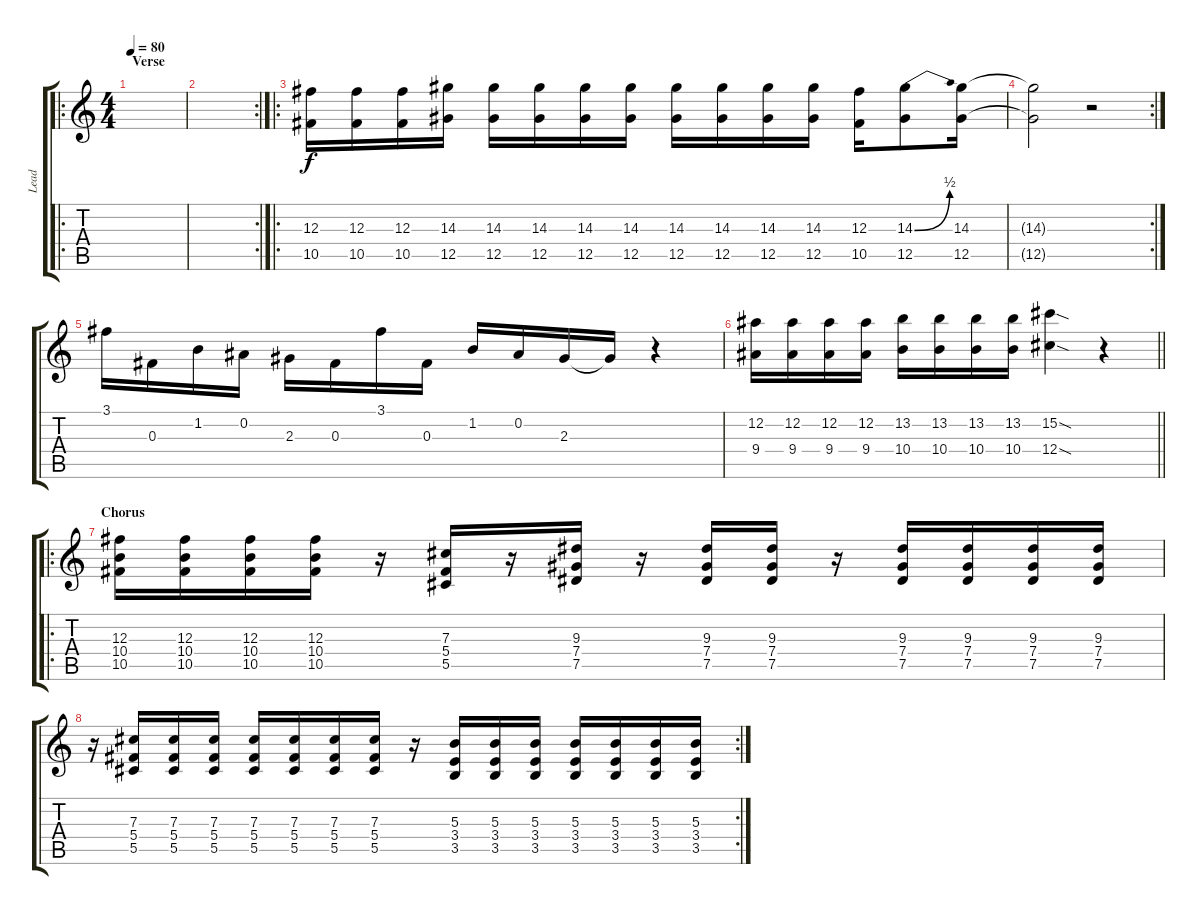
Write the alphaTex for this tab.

\track ("Lead" "Lead") {instrument distortionguitar}
\staff {score tabs}
\tuning (Eb4 Bb3 Gb3 Db3 Ab2 Db2) {hide}
\ro
\ts (4 4)
\section ("" "Verse")
\tempo 80
\clef g2
\ks c
|
\rc 2
|
\ro
(12.3 10.5).16 (12.3 10.5).16 (12.3 10.5).16 (14.3 12.5).16 (14.3 12.5).16 (14.3 12.5).16 (14.3 12.5).16 (14.3 12.5).16 (14.3 12.5).16 (14.3 12.5).16 (14.3 12.5).16 (14.3 12.5).16 (12.3 10.5).16 (14.3{be (bend 0 0 60 2)} 12.5).8 (14.3 12.5).16 |
\rc 2
(14.3{t} 12.5{t}).2 r.2 |
3.1.16 0.3.16 1.2.16 0.2.16 2.3.16 0.3.16 3.1.16 0.3.16 1.2.16 0.2.16 2.3.16 2.3{t}.16 r.4 |
\barLineRight lightlight
(12.2 9.4).16 (12.2 9.4).16 (12.2 9.4).16 (12.2 9.4).16 (13.2 10.4).16 (13.2 10.4).16 (13.2 10.4).16 (13.2 10.4).16 (15.2{sod} 12.4{sod}).4 r.4 |
\ro
\section ("" "Chorus")
(12.3 10.4 10.5).16 (12.3 10.4 10.5).16 (12.3 10.4 10.5).16 (12.3 10.4 10.5).16 r.16 (7.3 5.4 5.5).16 r.16 (9.3 7.4 7.5).16 r.16 (9.3 7.4 7.5).16 (9.3 7.4 7.5).16 r.16 (9.3 7.4 7.5).16 (9.3 7.4 7.5).16 (9.3 7.4 7.5).16 (9.3 7.4 7.5).16 |
\rc 2
r.16 (7.3 5.4 5.5).16 (7.3 5.4 5.5).16 (7.3 5.4 5.5).16 (7.3 5.4 5.5).16 (7.3 5.4 5.5).16 (7.3 5.4 5.5).16 (7.3 5.4 5.5).16 r.16 (5.3 3.4 3.5).16 (5.3 3.4 3.5).16 (5.3 3.4 3.5).16 (5.3 3.4 3.5).16 (5.3 3.4 3.5).16 (5.3 3.4 3.5).16 (5.3 3.4 3.5).16
